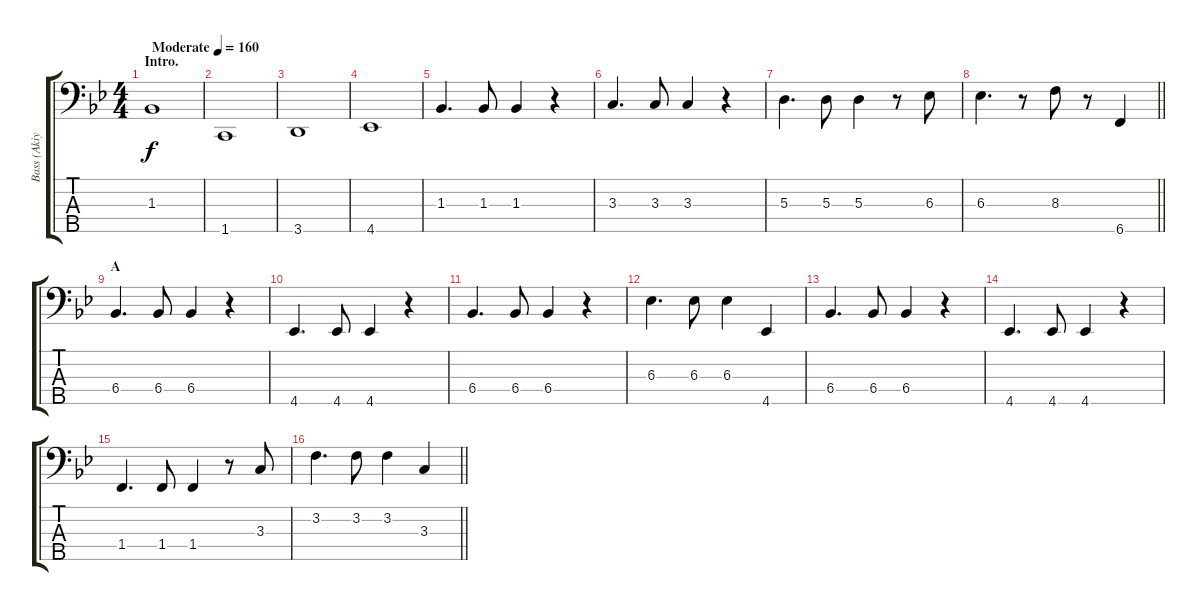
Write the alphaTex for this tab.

\track ("Bass (Akiyama Mio)" "Bass (Akiy") {instrument electricbassfinger}
\staff {score tabs}
\tuning (G2 D2 A1 E1 B0) {hide}
\ts (4 4)
\section ("" "Intro.")
\tempo (160 "Moderate")
\clef f4
\ks bb
1.3.1{dy f instrument electricbassfinger} |
1.5.1 |
3.5.1 |
4.5.1 |
1.3.4{d} 1.3.8 1.3.4 r.4 |
3.3.4{d} 3.3.8 3.3.4 r.4 |
5.3.4{d} 5.3.8 5.3.4 r.8 6.3.8 |
\barLineRight lightlight
6.3.4{d} r.8 8.3.8 r.8 6.5.4 |
\section ("" "A")
6.4.4{d} 6.4.8 6.4.4 r.4 |
4.5.4{d} 4.5.8 4.5.4 r.4 |
6.4.4{d} 6.4.8 6.4.4 r.4 |
6.3.4{d} 6.3.8 6.3.4 4.5.4 |
6.4.4{d} 6.4.8 6.4.4 r.4 |
4.5.4{d} 4.5.8 4.5.4 r.4 |
1.4.4{d} 1.4.8 1.4.4 r.8 3.3.8 |
\barLineRight lightlight
3.2.4{d} 3.2.8 3.2.4 3.3.4
